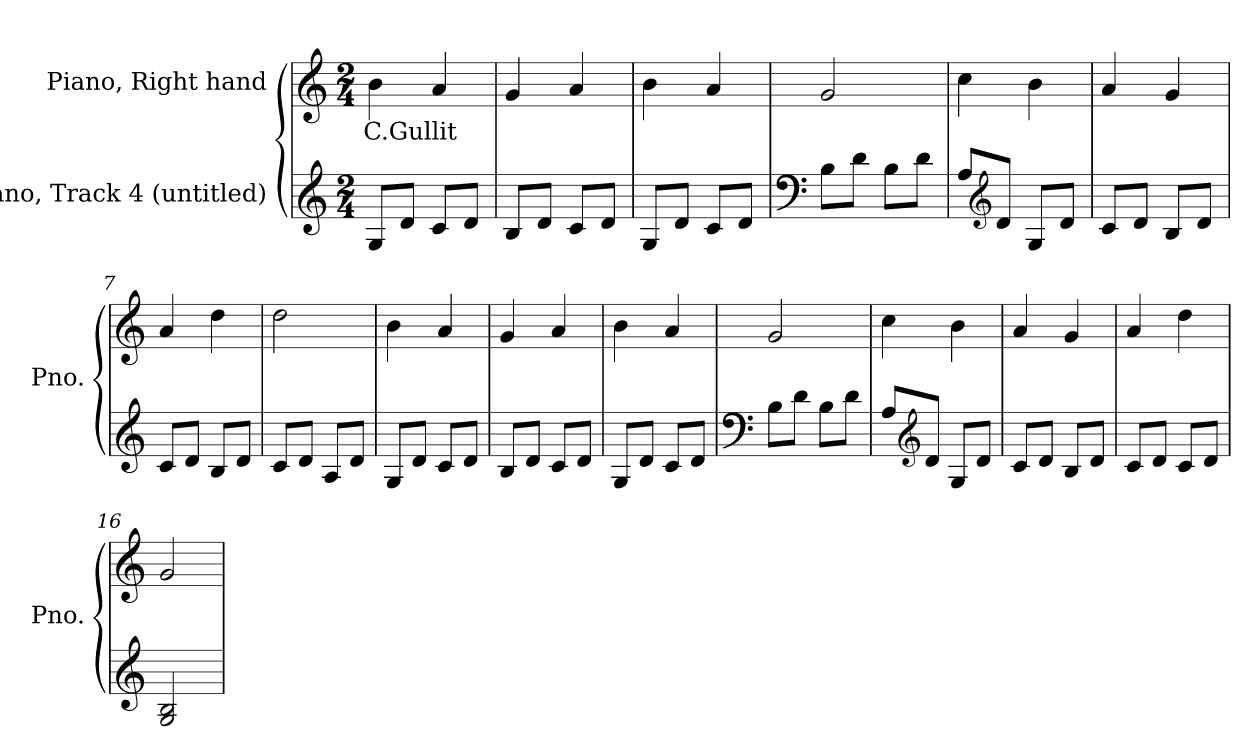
**kern	**kern	**text
*part2	*part1	*part1
*staff2	*staff1	*staff1
*I"Piano, Track 4 (untitled)	*I"Piano, Right hand	*
*I'Pno.	*I'Pno.	*
*clefG2	*clefG2	*
*k[]	*k[]	*
*M2/4	*M2/4	*
*MM100	*MM100	*
=1	=1	=1
!	!	!LO:LY:b
8G/L	4b\	C.Gullit
8d/J	.	.
8c/L	4a/	.
8d/J	.	.
=2	=2	=2
8B/L	4g/	.
8d/J	.	.
8c/L	4a/	.
8d/J	.	.
=3	=3	=3
8G/L	4b\	.
8d/J	.	.
8c/L	4a/	.
8d/J	.	.
=4	=4	=4
*clefF4	*	*
8B\L	2g/	.
8d\J	.	.
8B\L	.	.
8d\J	.	.
=5	=5	=5
8A/L	4cc\	.
*clefG2	*	*
8d/J	.	.
8G/L	4b\	.
8d/J	.	.
!!LO:LB:g=z
=6	=6	=6
8c/L	4a/	.
8d/J	.	.
8B/L	4g/	.
8d/J	.	.
=7	=7	=7
8c/L	4a/	.
8d/J	.	.
8B/L	4dd\	.
8d/J	.	.
=8	=8	=8
8c/L	2dd\	.
8d/J	.	.
8A/L	.	.
8d/J	.	.
=9	=9	=9
8G/L	4b\	.
8d/J	.	.
8c/L	4a/	.
8d/J	.	.
=10	=10	=10
8B/L	4g/	.
8d/J	.	.
8c/L	4a/	.
8d/J	.	.
=11	=11	=11
8G/L	4b\	.
8d/J	.	.
8c/L	4a/	.
8d/J	.	.
=12	=12	=12
*clefF4	*	*
8B\L	2g/	.
8d\J	.	.
8B\L	.	.
8d\J	.	.
=13	=13	=13
8A/L	4cc\	.
*clefG2	*	*
8d/J	.	.
8G/L	4b\	.
8d/J	.	.
!!LO:LB:g=z
=14	=14	=14
8c/L	4a/	.
8d/J	.	.
8B/L	4g/	.
8d/J	.	.
=15	=15	=15
8c/L	4a/	.
8d/J	.	.
8c/L	4dd\	.
8d/J	.	.
=16	=16	=16
2G/ 2B/	2g/	.
=	=	=
*-	*-	*-
